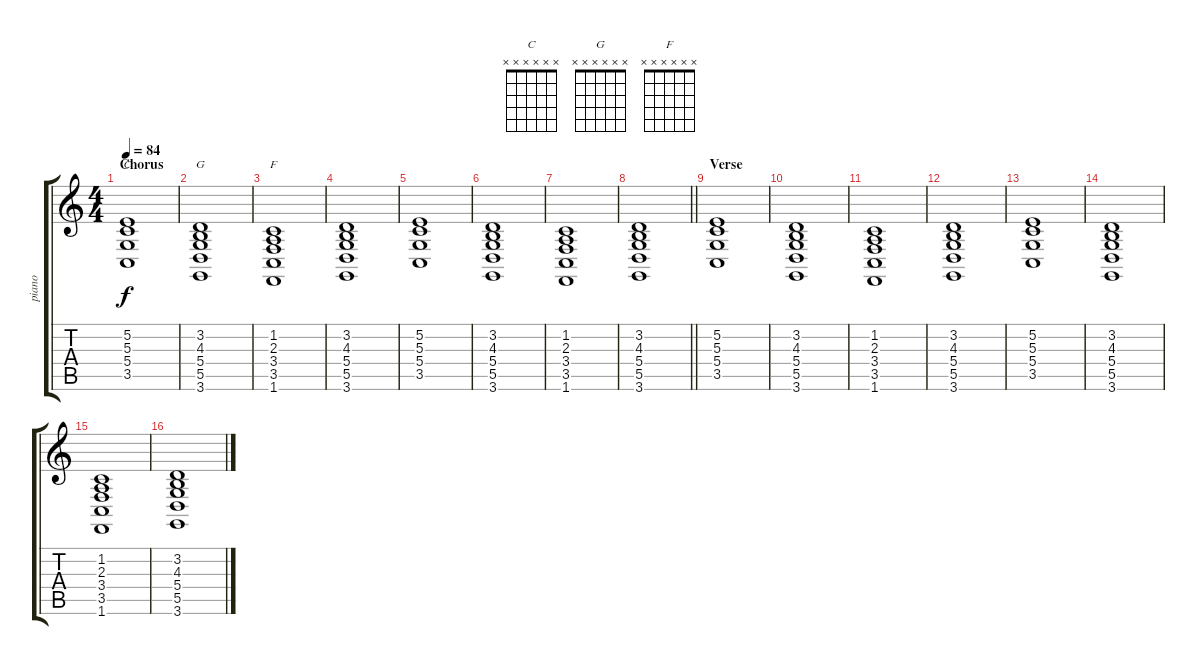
\track ("piano" "piano") {instrument acousticgrandpiano}
\staff {score tabs}
\tuning (E4 B3 G3 D3 A2 E2) {hide}
\chord ("C" x x x x x x)
\chord ("G" x x x x x x)
\chord ("F" x x x x x x)
\ts (4 4)
\section ("" "Chorus")
\tempo 84
\clef g2
\ks c
(5.2 5.3 5.4 3.5).1{ch "C" dy f} |
(3.2 4.3 5.4 5.5 3.6).1{ch "G"} |
(1.2 2.3 3.4 3.5 1.6).1{ch "F"} |
(3.2 4.3 5.4 5.5 3.6).1 |
(5.2 5.3 5.4 3.5).1 |
(3.2 4.3 5.4 5.5 3.6).1 |
(1.2 2.3 3.4 3.5 1.6).1 |
\barLineRight lightlight
(3.2 4.3 5.4 5.5 3.6).1 |
\section ("" "Verse")
(5.2 5.3 5.4 3.5).1 |
(3.2 4.3 5.4 5.5 3.6).1 |
(1.2 2.3 3.4 3.5 1.6).1 |
(3.2 4.3 5.4 5.5 3.6).1 |
(5.2 5.3 5.4 3.5).1 |
(3.2 4.3 5.4 5.5 3.6).1 |
(1.2 2.3 3.4 3.5 1.6).1 |
(3.2 4.3 5.4 5.5 3.6).1
